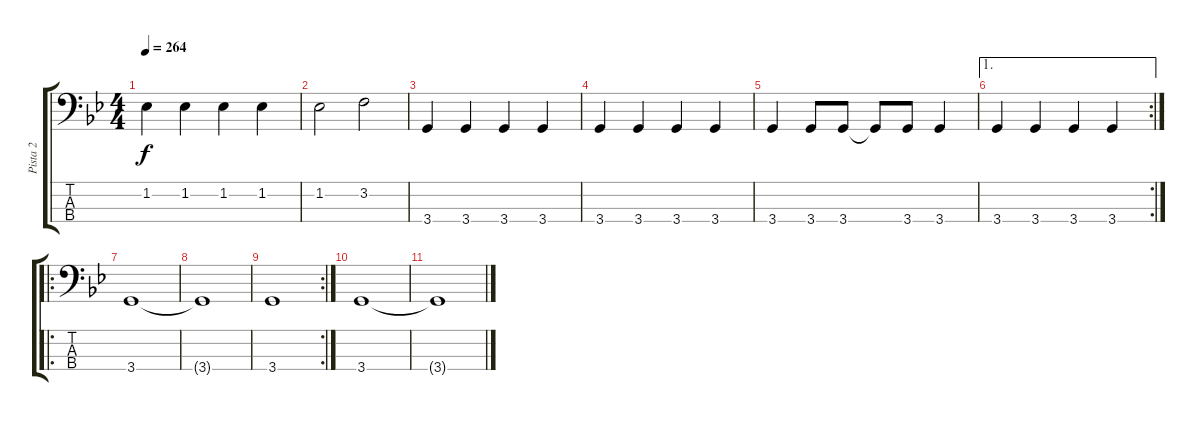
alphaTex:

\track ("Pista 2" "Pista 2") {instrument electricbassfinger}
\staff {score tabs}
\tuning (G2 D2 A1 E1) {hide}
\ts (4 4)
\tempo 264
\clef f4
\ks bb
1.2.4{dy f} 1.2.4 1.2.4 1.2.4 |
1.2.2 3.2.2 |
3.4.4 3.4.4 3.4.4 3.4.4 |
3.4.4 3.4.4 3.4.4 3.4.4 |
3.4.4 3.4.8 3.4.8 3.4{t}.8 3.4.8 3.4.4 |
\ae 1
\rc 2
3.4.4 3.4.4 3.4.4 3.4.4 |
\ro
3.4.1 |
3.4{t}.1 |
\rc 2
3.4.1 |
3.4.1 |
3.4{t}.1
